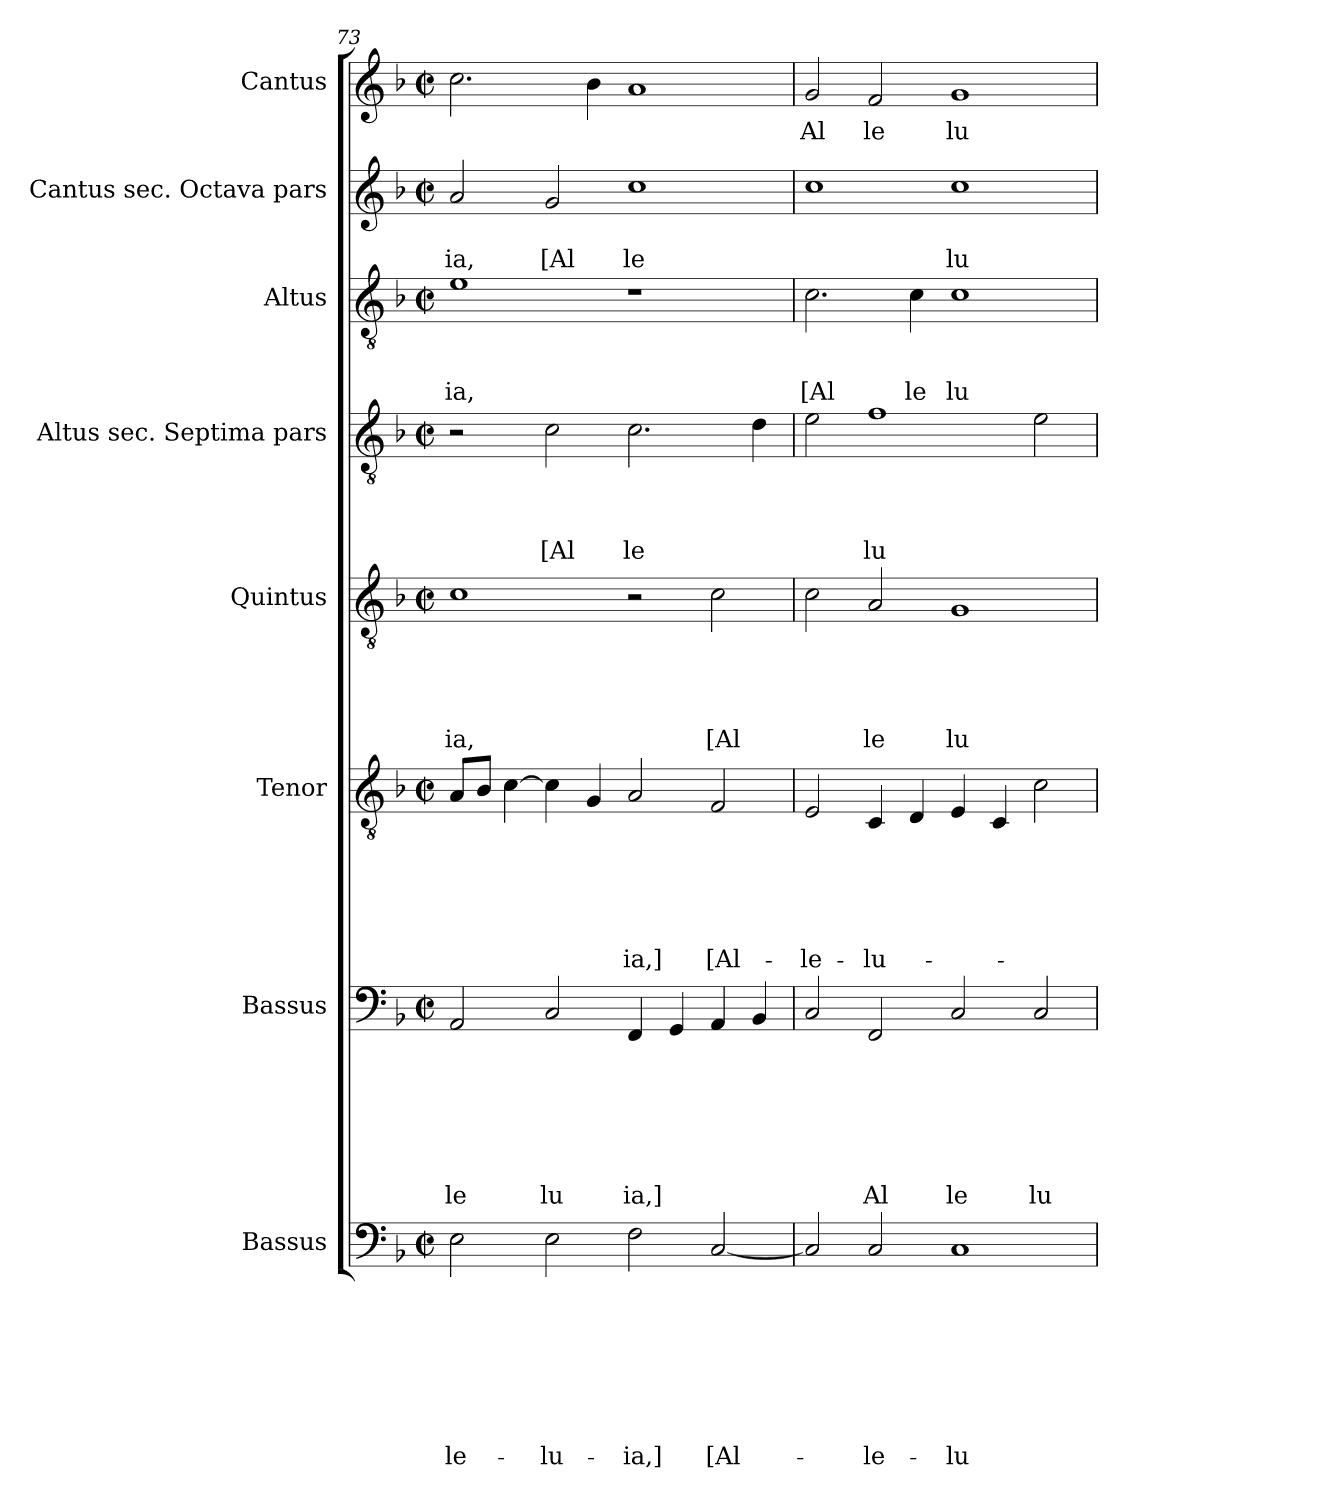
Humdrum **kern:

**kern	**text	**text	**text	**text	**text	**text	**text	**text	**kern	**text	**text	**text	**text	**text	**text	**text	**kern	**text	**text	**text	**text	**text	**text	**kern	**text	**text	**text	**text	**text	**kern	**text	**text	**text	**text	**kern	**text	**text	**text	**kern	**text	**text	**kern	**text
*part8	*part8	*part8	*part8	*part8	*part8	*part8	*part8	*part8	*part7	*part7	*part7	*part7	*part7	*part7	*part7	*part7	*part6	*part6	*part6	*part6	*part6	*part6	*part6	*part5	*part5	*part5	*part5	*part5	*part5	*part4	*part4	*part4	*part4	*part4	*part3	*part3	*part3	*part3	*part2	*part2	*part2	*part1	*part1
*staff8	*staff8	*staff8	*staff8	*staff8	*staff8	*staff8	*staff8	*staff8	*staff7	*staff7	*staff7	*staff7	*staff7	*staff7	*staff7	*staff7	*staff6	*staff6	*staff6	*staff6	*staff6	*staff6	*staff6	*staff5	*staff5	*staff5	*staff5	*staff5	*staff5	*staff4	*staff4	*staff4	*staff4	*staff4	*staff3	*staff3	*staff3	*staff3	*staff2	*staff2	*staff2	*staff1	*staff1
*I"Bassus	*	*	*	*	*	*	*	*	*I"Bassus	*	*	*	*	*	*	*	*I"Tenor	*	*	*	*	*	*	*I"Quintus	*	*	*	*	*	*I"Altus sec. Septima pars	*	*	*	*	*I"Altus	*	*	*	*I"Cantus sec. Octava pars	*	*	*I"Cantus	*
*	*	*	*	*	*	*	*	*	*I'Bassus	*	*	*	*	*	*	*	*I'Tenor	*	*	*	*	*	*	*I'Quintus	*	*	*	*	*	*	*	*	*	*	*I'Altus	*	*	*	*	*	*	*I'Cantus	*
*clefF4	*	*	*	*	*	*	*	*	*clefF4	*	*	*	*	*	*	*	*clefGv2	*	*	*	*	*	*	*clefGv2	*	*	*	*	*	*clefGv2	*	*	*	*	*clefGv2	*	*	*	*clefG2	*	*	*clefG2	*
*k[b-]	*	*	*	*	*	*	*	*	*k[b-]	*	*	*	*	*	*	*	*k[b-]	*	*	*	*	*	*	*k[b-]	*	*	*	*	*	*k[b-]	*	*	*	*	*k[b-]	*	*	*	*k[b-]	*	*	*k[b-]	*
*F:	*	*	*	*	*	*	*	*	*F:	*	*	*	*	*	*	*	*F:	*	*	*	*	*	*	*F:	*	*	*	*	*	*F:	*	*	*	*	*F:	*	*	*	*F:	*	*	*F:	*
*M2/2	*	*	*	*	*	*	*	*	*M2/2	*	*	*	*	*	*	*	*M2/2	*	*	*	*	*	*	*M2/2	*	*	*	*	*	*M2/2	*	*	*	*	*M2/2	*	*	*	*M2/2	*	*	*M2/2	*
*met(c|)	*	*	*	*	*	*	*	*	*met(c|)	*	*	*	*	*	*	*	*met(c|)	*	*	*	*	*	*	*met(c|)	*	*	*	*	*	*met(c|)	*	*	*	*	*met(c|)	*	*	*	*met(c|)	*	*	*met(c|)	*
=73	=73	=73	=73	=73	=73	=73	=73	=73	=73	=73	=73	=73	=73	=73	=73	=73	=73	=73	=73	=73	=73	=73	=73	=73	=73	=73	=73	=73	=73	=73	=73	=73	=73	=73	=73	=73	=73	=73	=73	=73	=73	=73	=73
!	!	!	!	!	!	!	!	!LO:LY:b	!	!	!	!	!	!	!	!LO:LY:b	!	!	!	!	!	!	!	!	!	!	!	!	!LO:LY:b	!	!	!	!	!	!	!	!	!LO:LY:b	!	!	!LO:LY:b	!	!
2E\	.	.	.	.	.	.	.	-le-	2AA/	.	.	.	.	.	.	le	8A/L	.	.	.	.	.	.	1c	.	.	.	.	ia,	2r	.	.	.	.	1e	.	.	-ia,	2a/	.	ia,	2.cc\	.
.	.	.	.	.	.	.	.	.	.	.	.	.	.	.	.	.	8B-/J	.	.	.	.	.	.	.	.	.	.	.	.	.	.	.	.	.	.	.	.	.	.	.	.	.	.
.	.	.	.	.	.	.	.	.	.	.	.	.	.	.	.	.	[>4c\	.	.	.	.	.	.	.	.	.	.	.	.	.	.	.	.	.	.	.	.	.	.	.	.	.	.
!	!	!	!	!	!	!	!	!LO:LY:b	!	!	!	!	!	!	!	!LO:LY:b	!	!	!	!	!	!	!	!	!	!	!	!	!	!	!	!	!	!LO:LY:b	!	!	!	!	!	!	!LO:LY:b	!	!
2E\	.	.	.	.	.	.	.	-lu-	2C/	.	.	.	.	.	.	lu	4c\]	.	.	.	.	.	.	.	.	.	.	.	.	2c\	.	.	.	[Al	.	.	.	.	2g/	.	[Al	.	.
.	.	.	.	.	.	.	.	.	.	.	.	.	.	.	.	.	4G/	.	.	.	.	.	.	.	.	.	.	.	.	.	.	.	.	.	.	.	.	.	.	.	.	4b-\	.
!	!	!	!	!	!	!	!	!LO:LY:b	!	!	!	!	!	!	!	!LO:LY:b	!	!	!	!	!	!	!LO:LY:b	!	!	!	!	!	!	!	!	!	!	!LO:LY:b	!	!	!	!	!	!	!LO:LY:b	!	!
2F\	.	.	.	.	.	.	.	-ia,]	4FF/	.	.	.	.	.	.	ia,]	2A/	.	.	.	.	.	-ia,]	2r	.	.	.	.	.	2.c\	.	.	.	le	1r	.	.	.	1cc	.	le	1a	.
.	.	.	.	.	.	.	.	.	4GG/	.	.	.	.	.	.	.	.	.	.	.	.	.	.	.	.	.	.	.	.	.	.	.	.	.	.	.	.	.	.	.	.	.	.
!	!	!	!	!	!	!	!	!LO:LY:b	!	!	!	!	!	!	!	!	!	!	!	!	!	!	!LO:LY:b	!	!	!	!	!	!LO:LY:b	!	!	!	!	!	!	!	!	!	!	!	!	!	!
[>2C/	.	.	.	.	.	.	.	[Al-	4AA/	.	.	.	.	.	.	.	2F/	.	.	.	.	.	[Al-	2c\	.	.	.	.	[Al	.	.	.	.	.	.	.	.	.	.	.	.	.	.
.	.	.	.	.	.	.	.	.	4BB-/	.	.	.	.	.	.	.	.	.	.	.	.	.	.	.	.	.	.	.	.	4d\	.	.	.	.	.	.	.	.	.	.	.	.	.
!!LO:PB:g=z
=74	=74	=74	=74	=74	=74	=74	=74	=74	=74	=74	=74	=74	=74	=74	=74	=74	=74	=74	=74	=74	=74	=74	=74	=74	=74	=74	=74	=74	=74	=74	=74	=74	=74	=74	=74	=74	=74	=74	=74	=74	=74	=74	=74
!	!	!	!	!	!	!	!	!	!	!	!	!	!	!	!	!	!	!	!	!	!	!	!LO:LY:b	!	!	!	!	!	!	!	!	!	!	!	!	!	!	!LO:LY:b	!	!	!	!	!LO:LY:b
2C/]	.	.	.	.	.	.	.	.	2C/	.	.	.	.	.	.	.	2E/	.	.	.	.	.	-le-	2c\	.	.	.	.	.	2e\	.	.	.	.	2.c\	.	.	[Al	1cc	.	.	2g/	Al
!	!	!	!	!	!	!	!	!LO:LY:b	!	!	!	!	!	!	!	!LO:LY:b	!	!	!	!	!	!	!LO:LY:b	!	!	!	!	!	!LO:LY:b	!	!	!	!	!LO:LY:b	!	!	!	!	!	!	!	!	!LO:LY:b
2C/	.	.	.	.	.	.	.	-le-	2FF/	.	.	.	.	.	.	Al	4C/	.	.	.	.	.	-lu-	2A/	.	.	.	.	le	1f	.	.	.	lu	.	.	.	.	.	.	.	2f/	le
!	!	!	!	!	!	!	!	!	!	!	!	!	!	!	!	!	!	!	!	!	!	!	!	!	!	!	!	!	!	!	!	!	!	!	!	!	!	!LO:LY:b	!	!	!	!	!
.	.	.	.	.	.	.	.	.	.	.	.	.	.	.	.	.	4D/	.	.	.	.	.	.	.	.	.	.	.	.	.	.	.	.	.	4c\	.	.	le	.	.	.	.	.
!	!	!	!	!	!	!	!	!LO:LY:b	!	!	!	!	!	!	!	!LO:LY:b	!	!	!	!	!	!	!	!	!	!	!	!	!LO:LY:b	!	!	!	!	!	!	!	!	!LO:LY:b	!	!	!LO:LY:b	!	!LO:LY:b
1C	.	.	.	.	.	.	.	-lu-	2C/	.	.	.	.	.	.	le	4E/	.	.	.	.	.	.	1G	.	.	.	.	lu	.	.	.	.	.	1c	.	.	lu	1cc	.	lu-	1g	lu
.	.	.	.	.	.	.	.	.	.	.	.	.	.	.	.	.	4C/	.	.	.	.	.	.	.	.	.	.	.	.	.	.	.	.	.	.	.	.	.	.	.	.	.	.
!	!	!	!	!	!	!	!	!	!	!	!	!	!	!	!	!LO:LY:b	!	!	!	!	!	!	!	!	!	!	!	!	!	!	!	!	!	!	!	!	!	!	!	!	!	!	!
.	.	.	.	.	.	.	.	.	2C/	.	.	.	.	.	.	lu	2c\	.	.	.	.	.	.	.	.	.	.	.	.	2e\	.	.	.	.	.	.	.	.	.	.	.	.	.
=	=	=	=	=	=	=	=	=	=	=	=	=	=	=	=	=	=	=	=	=	=	=	=	=	=	=	=	=	=	=	=	=	=	=	=	=	=	=	=	=	=	=	=
*-	*-	*-	*-	*-	*-	*-	*-	*-	*-	*-	*-	*-	*-	*-	*-	*-	*-	*-	*-	*-	*-	*-	*-	*-	*-	*-	*-	*-	*-	*-	*-	*-	*-	*-	*-	*-	*-	*-	*-	*-	*-	*-	*-
